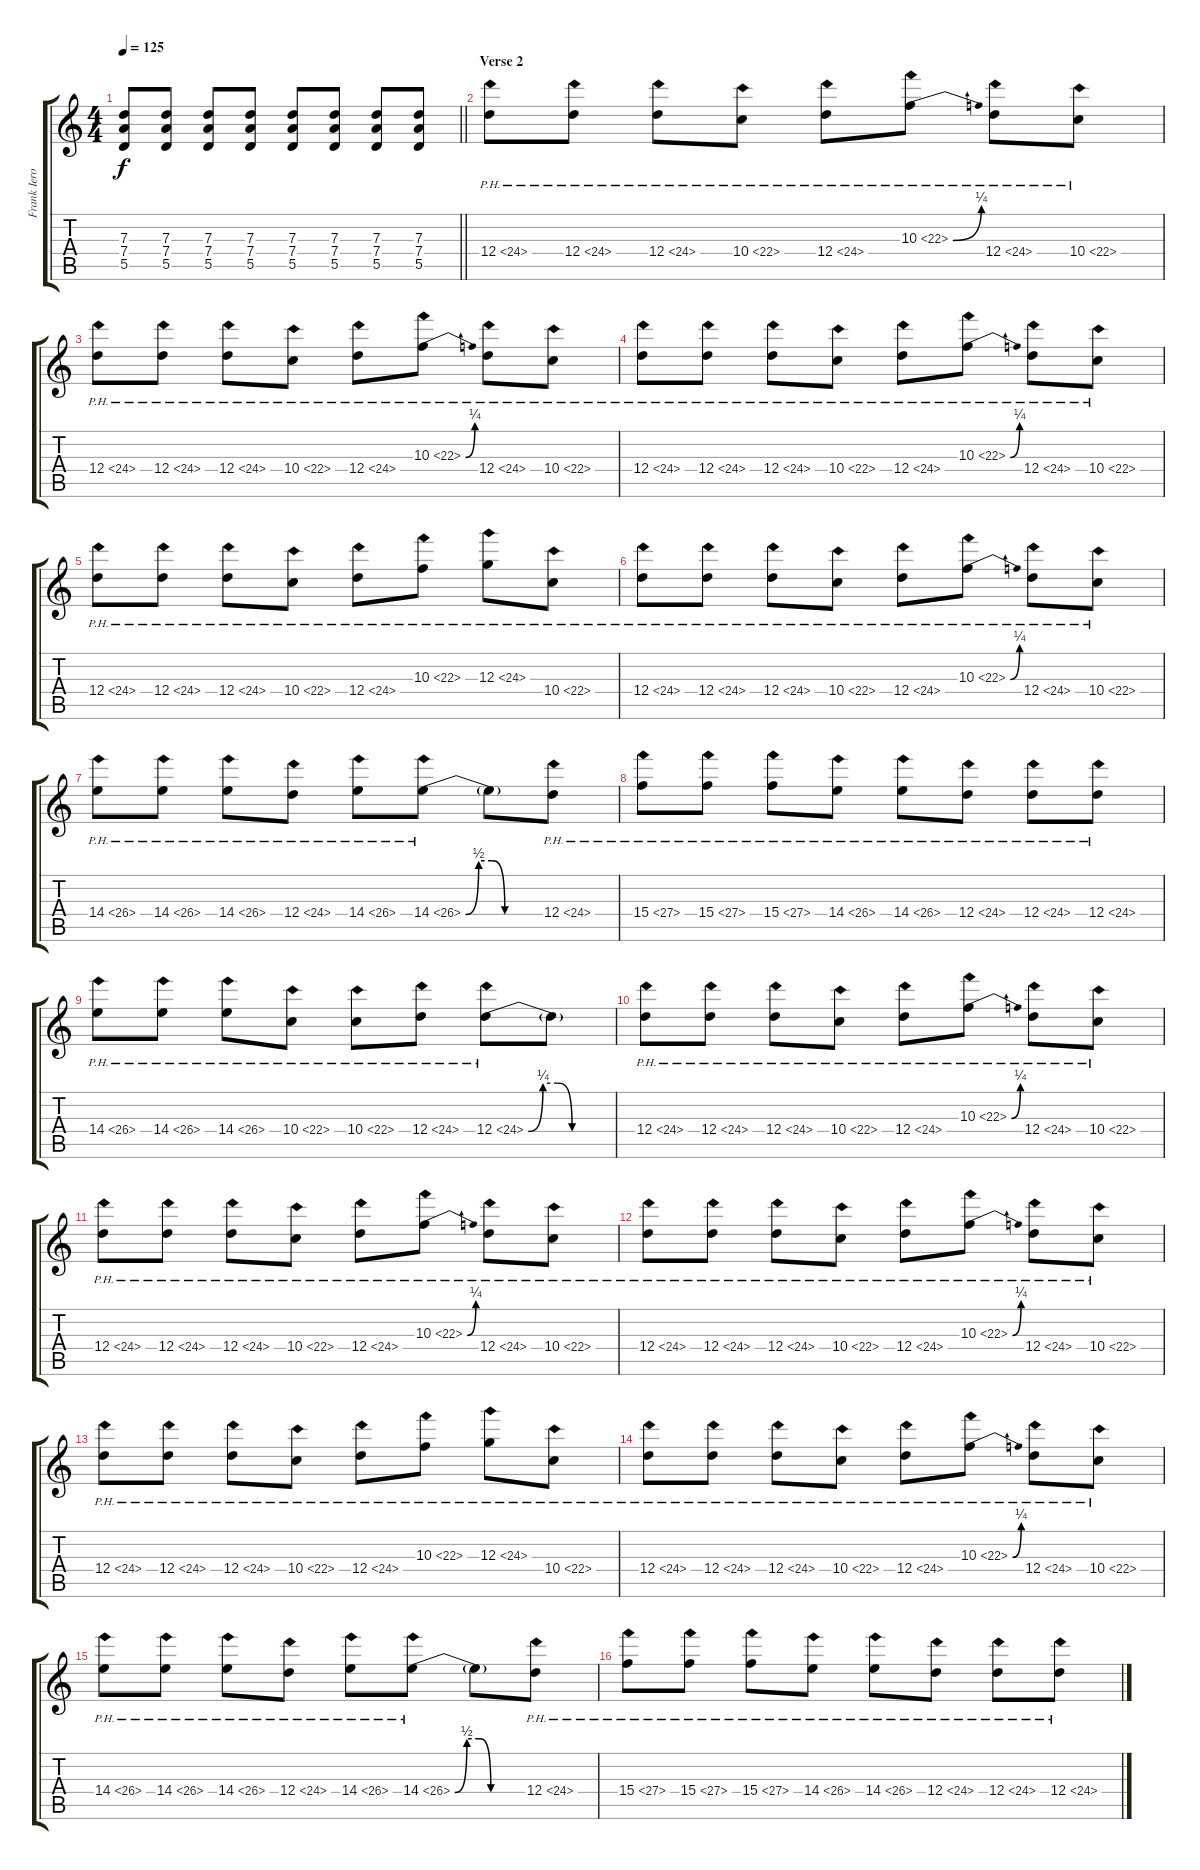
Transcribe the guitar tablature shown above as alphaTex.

\track ("Frank Iero" "Frank Iero") {instrument distortionguitar}
\staff {score tabs}
\tuning (E4 B3 G3 D3 A2 E2) {hide}
\ts (4 4)
\tempo 125
\clef g2
\barLineRight lightlight
\ks c
(7.3 7.4 5.5).8{dy f} (7.3 7.4 5.5).8 (7.3 7.4 5.5).8 (7.3 7.4 5.5).8 (7.3 7.4 5.5).8 (7.3 7.4 5.5).8 (7.3 7.4 5.5).8 (7.3 7.4 5.5).8 |
\section ("" "Verse 2")
12.4{ph 12}.8 12.4{ph 12}.8 12.4{ph 12}.8 10.4{ph 12}.8 12.4{ph 12}.8 10.3{be (bend 0 0 60 1) ph 12}.8 12.4{ph 12}.8 10.4{ph 12}.8 |
12.4{ph 12}.8 12.4{ph 12}.8 12.4{ph 12}.8 10.4{ph 12}.8 12.4{ph 12}.8 10.3{be (bend 0 0 60 1) ph 12}.8 12.4{ph 12}.8 10.4{ph 12}.8 |
12.4{ph 12}.8 12.4{ph 12}.8 12.4{ph 12}.8 10.4{ph 12}.8 12.4{ph 12}.8 10.3{be (bend 0 0 60 1) ph 12}.8 12.4{ph 12}.8 10.4{ph 12}.8 |
12.4{ph 12}.8 12.4{ph 12}.8 12.4{ph 12}.8 10.4{ph 12}.8 12.4{ph 12}.8 10.3{ph 12}.8 12.3{ph 12}.8 10.4{ph 12}.8 |
12.4{ph 12}.8 12.4{ph 12}.8 12.4{ph 12}.8 10.4{ph 12}.8 12.4{ph 12}.8 10.3{be (bend 0 0 60 1) ph 12}.8 12.4{ph 12}.8 10.4{ph 12}.8 |
14.4{ph 12}.8 14.4{ph 12}.8 14.4{ph 12}.8 12.4{ph 12}.8 14.4{ph 12}.8 14.4{be (custom 0 0 10 2 20 2 30 0 60 0) ph 12}.8 14.4{t}.8 12.4{ph 12}.8 |
15.4{ph 12}.8 15.4{ph 12}.8 15.4{ph 12}.8 14.4{ph 12}.8 14.4{ph 12}.8 12.4{ph 12}.8 12.4{ph 12}.8 12.4{ph 12}.8 |
14.4{ph 12}.8 14.4{ph 12}.8 14.4{ph 12}.8 10.4{ph 12}.8 10.4{ph 12}.8 12.4{ph 12}.8 12.4{be (custom 0 0 10 1 20 1 30 0 60 0) ph 12}.8 12.4{t}.8 |
12.4{ph 12}.8 12.4{ph 12}.8 12.4{ph 12}.8 10.4{ph 12}.8 12.4{ph 12}.8 10.3{be (bend 0 0 60 1) ph 12}.8 12.4{ph 12}.8 10.4{ph 12}.8 |
12.4{ph 12}.8 12.4{ph 12}.8 12.4{ph 12}.8 10.4{ph 12}.8 12.4{ph 12}.8 10.3{be (bend 0 0 60 1) ph 12}.8 12.4{ph 12}.8 10.4{ph 12}.8 |
12.4{ph 12}.8 12.4{ph 12}.8 12.4{ph 12}.8 10.4{ph 12}.8 12.4{ph 12}.8 10.3{be (bend 0 0 60 1) ph 12}.8 12.4{ph 12}.8 10.4{ph 12}.8 |
12.4{ph 12}.8 12.4{ph 12}.8 12.4{ph 12}.8 10.4{ph 12}.8 12.4{ph 12}.8 10.3{ph 12}.8 12.3{ph 12}.8 10.4{ph 12}.8 |
12.4{ph 12}.8 12.4{ph 12}.8 12.4{ph 12}.8 10.4{ph 12}.8 12.4{ph 12}.8 10.3{be (bend 0 0 60 1) ph 12}.8 12.4{ph 12}.8 10.4{ph 12}.8 |
14.4{ph 12}.8 14.4{ph 12}.8 14.4{ph 12}.8 12.4{ph 12}.8 14.4{ph 12}.8 14.4{be (custom 0 0 10 2 20 2 30 0 60 0) ph 12}.8 14.4{t}.8 12.4{ph 12}.8 |
15.4{ph 12}.8 15.4{ph 12}.8 15.4{ph 12}.8 14.4{ph 12}.8 14.4{ph 12}.8 12.4{ph 12}.8 12.4{ph 12}.8 12.4{ph 12}.8
